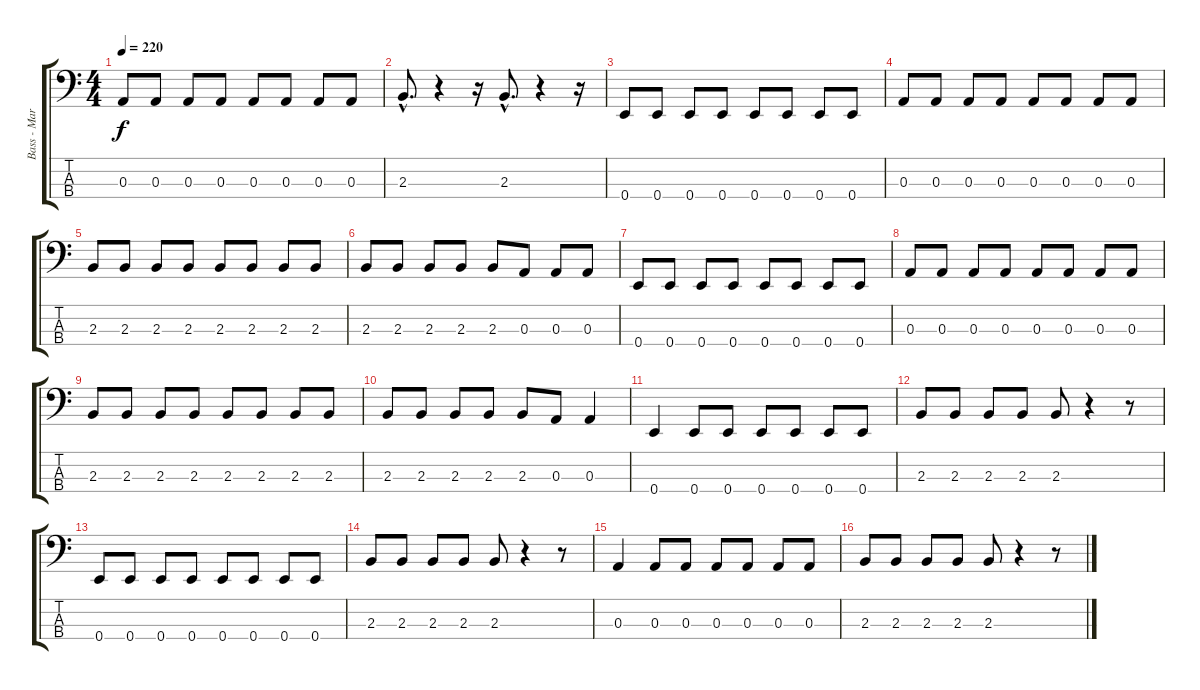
\track ("Bass - Mark Allan Hoppus" "Bass - Mar") {instrument electricbasspick}
\staff {score tabs}
\tuning (G2 D2 A1 E1) {hide}
\ts (4 4)
\tempo 220
\clef f4
\ks c
0.3.8{dy f} 0.3.8 0.3.8 0.3.8 0.3.8 0.3.8 0.3.8 0.3.8 |
2.3{hac}.8{d} r.4 r.16 2.3{hac}.8{d} r.4 r.16 |
0.4.8 0.4.8 0.4.8 0.4.8 0.4.8 0.4.8 0.4.8 0.4.8 |
0.3.8 0.3.8 0.3.8 0.3.8 0.3.8 0.3.8 0.3.8 0.3.8 |
2.3.8 2.3.8 2.3.8 2.3.8 2.3.8 2.3.8 2.3.8 2.3.8 |
2.3.8 2.3.8 2.3.8 2.3.8 2.3.8 0.3.8 0.3.8 0.3.8 |
0.4.8 0.4.8 0.4.8 0.4.8 0.4.8 0.4.8 0.4.8 0.4.8 |
0.3.8 0.3.8 0.3.8 0.3.8 0.3.8 0.3.8 0.3.8 0.3.8 |
2.3.8 2.3.8 2.3.8 2.3.8 2.3.8 2.3.8 2.3.8 2.3.8 |
2.3.8 2.3.8 2.3.8 2.3.8 2.3.8 0.3.8 0.3.4 |
0.4.4 0.4.8 0.4.8 0.4.8 0.4.8 0.4.8 0.4.8 |
2.3.8 2.3.8 2.3.8 2.3.8 2.3.8 r.4 r.8 |
0.4.8 0.4.8 0.4.8 0.4.8 0.4.8 0.4.8 0.4.8 0.4.8 |
2.3.8 2.3.8 2.3.8 2.3.8 2.3.8 r.4 r.8 |
0.3.4 0.3.8 0.3.8 0.3.8 0.3.8 0.3.8 0.3.8 |
2.3.8 2.3.8 2.3.8 2.3.8 2.3.8 r.4 r.8
